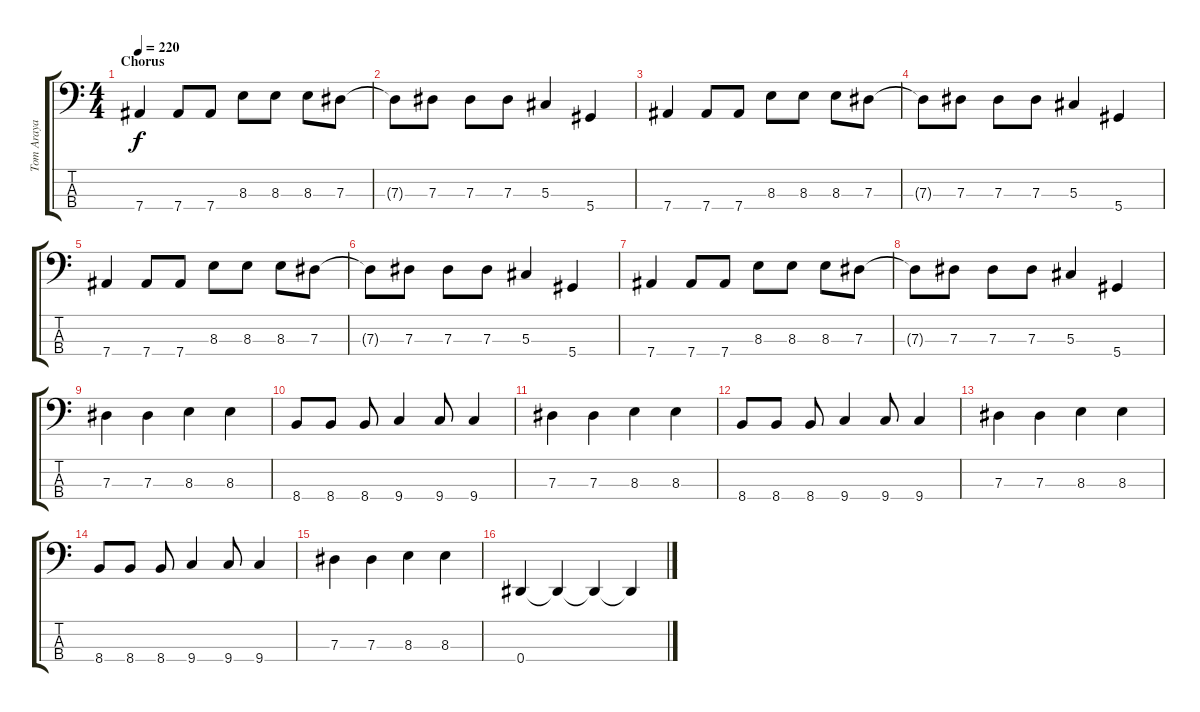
\track ("Tom Araya" "Tom Araya") {instrument electricbasspick}
\staff {score tabs}
\tuning (Gb2 Db2 Ab1 Eb1) {hide}
\ts (4 4)
\section ("" "Chorus")
\tempo 220
\clef f4
\ks c
7.4.4{dy f} 7.4.8 7.4.8 8.3.8 8.3.8 8.3.8 7.3.8 |
7.3{t}.8 7.3.8 7.3.8 7.3.8 5.3.4 5.4.4 |
7.4.4 7.4.8 7.4.8 8.3.8 8.3.8 8.3.8 7.3.8 |
7.3{t}.8 7.3.8 7.3.8 7.3.8 5.3.4 5.4.4 |
7.4.4 7.4.8 7.4.8 8.3.8 8.3.8 8.3.8 7.3.8 |
7.3{t}.8 7.3.8 7.3.8 7.3.8 5.3.4 5.4.4 |
7.4.4 7.4.8 7.4.8 8.3.8 8.3.8 8.3.8 7.3.8 |
7.3{t}.8 7.3.8 7.3.8 7.3.8 5.3.4 5.4.4 |
7.3.4 7.3.4 8.3.4 8.3.4 |
8.4.8 8.4.8 8.4.8 9.4.4 9.4.8 9.4.4 |
7.3.4 7.3.4 8.3.4 8.3.4 |
8.4.8 8.4.8 8.4.8 9.4.4 9.4.8 9.4.4 |
7.3.4 7.3.4 8.3.4 8.3.4 |
8.4.8 8.4.8 8.4.8 9.4.4 9.4.8 9.4.4 |
7.3.4 7.3.4 8.3.4 8.3.4 |
0.4.4 0.4{t}.4 0.4{t}.4 0.4{t}.4
